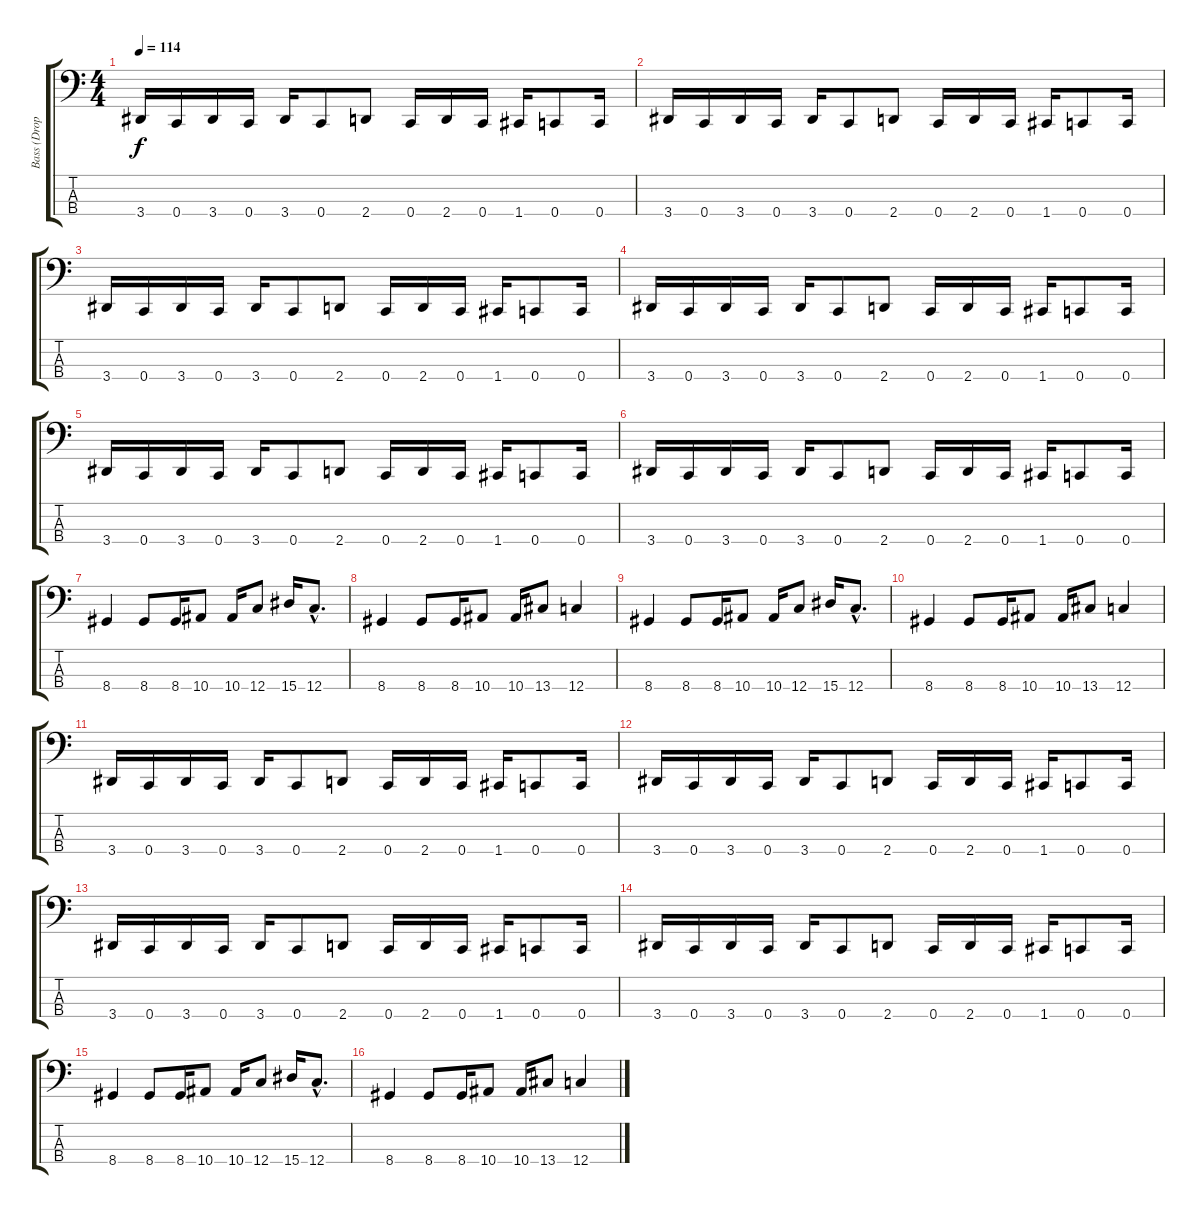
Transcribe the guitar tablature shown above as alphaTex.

\track ("Bass (Drop C)" "Bass (Drop") {instrument electricbasspick}
\staff {score tabs}
\tuning (F2 C2 G1 C1) {hide}
\ts (4 4)
\tempo 114
\clef f4
\ks c
3.4.16{dy f} 0.4.16 3.4.16 0.4.16 3.4.16 0.4.8 2.4.8 0.4.16 2.4.16 0.4.16 1.4.16 0.4.8 0.4.16 |
3.4.16 0.4.16 3.4.16 0.4.16 3.4.16 0.4.8 2.4.8 0.4.16 2.4.16 0.4.16 1.4.16 0.4.8 0.4.16 |
3.4.16 0.4.16 3.4.16 0.4.16 3.4.16 0.4.8 2.4.8 0.4.16 2.4.16 0.4.16 1.4.16 0.4.8 0.4.16 |
3.4.16 0.4.16 3.4.16 0.4.16 3.4.16 0.4.8 2.4.8 0.4.16 2.4.16 0.4.16 1.4.16 0.4.8 0.4.16 |
3.4.16 0.4.16 3.4.16 0.4.16 3.4.16 0.4.8 2.4.8 0.4.16 2.4.16 0.4.16 1.4.16 0.4.8 0.4.16 |
3.4.16 0.4.16 3.4.16 0.4.16 3.4.16 0.4.8 2.4.8 0.4.16 2.4.16 0.4.16 1.4.16 0.4.8 0.4.16 |
8.4.4 8.4.8 8.4.16 10.4.8 10.4.16 12.4.8 15.4.16 12.4{hac}.8{d} |
8.4.4 8.4.8 8.4.16 10.4.8 10.4.16 13.4.8 12.4.4 |
8.4.4 8.4.8 8.4.16 10.4.8 10.4.16 12.4.8 15.4.16 12.4{hac}.8{d} |
8.4.4 8.4.8 8.4.16 10.4.8 10.4.16 13.4.8 12.4.4 |
3.4.16 0.4.16 3.4.16 0.4.16 3.4.16 0.4.8 2.4.8 0.4.16 2.4.16 0.4.16 1.4.16 0.4.8 0.4.16 |
3.4.16 0.4.16 3.4.16 0.4.16 3.4.16 0.4.8 2.4.8 0.4.16 2.4.16 0.4.16 1.4.16 0.4.8 0.4.16 |
3.4.16 0.4.16 3.4.16 0.4.16 3.4.16 0.4.8 2.4.8 0.4.16 2.4.16 0.4.16 1.4.16 0.4.8 0.4.16 |
3.4.16 0.4.16 3.4.16 0.4.16 3.4.16 0.4.8 2.4.8 0.4.16 2.4.16 0.4.16 1.4.16 0.4.8 0.4.16 |
8.4.4 8.4.8 8.4.16 10.4.8 10.4.16 12.4.8 15.4.16 12.4{hac}.8{d} |
8.4.4 8.4.8 8.4.16 10.4.8 10.4.16 13.4.8 12.4.4
